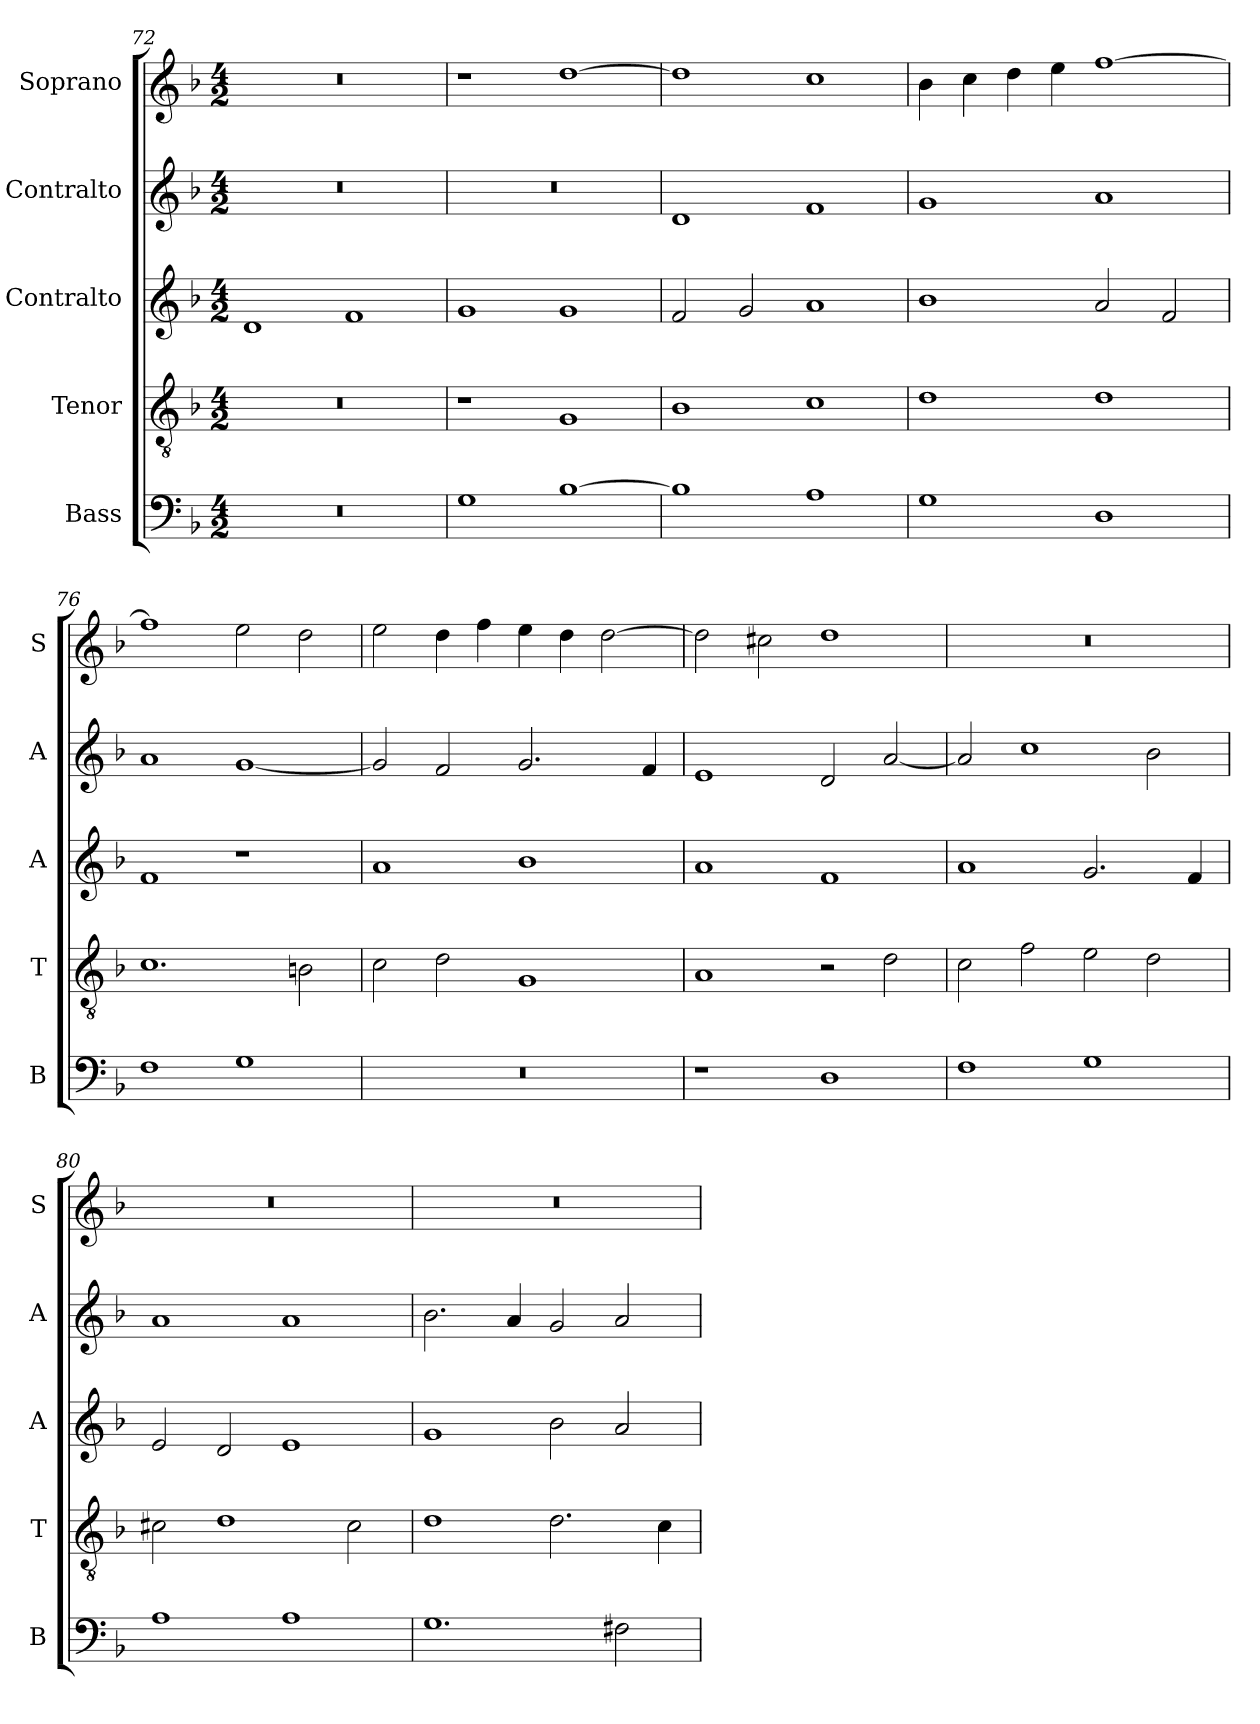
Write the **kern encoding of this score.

**kern	**kern	**kern	**kern	**kern
*part5	*part4	*part3	*part2	*part1
*staff5	*staff4	*staff3	*staff2	*staff1
*I"Bass	*I"Tenor	*I"Contralto	*I"Contralto	*I"Soprano
*I'B	*I'T	*I'A	*I'A	*I'S
*clefF4	*clefGv2	*clefG2	*clefG2	*clefG2
*k[b-]	*k[b-]	*k[b-]	*k[b-]	*k[b-]
*G:dor	*G:dor	*G:dor	*G:dor	*G:dor
*M4/2	*M4/2	*M4/2	*M4/2	*M4/2
=72	=72	=72	=72	=72
0r	0r	1d	0r	0r
.	.	1f	.	.
=73	=73	=73	=73	=73
1G	1r	1g	0r	1r
[1B-	1G	1g	.	[1dd
=74	=74	=74	=74	=74
1B-]	1B-	2f	1d	1dd]
.	.	2g	.	.
1A	1c	1a	1f	1cc
=75	=75	=75	=75	=75
1G	1d	1b-	1g	4b-
.	.	.	.	4cc
.	.	.	.	4dd
.	.	.	.	4ee
1D	1d	2a	1a	[1ff
.	.	2f	.	.
=76	=76	=76	=76	=76
1F	1.c	1f	1a	1ff]
1G	.	1r	[1g	2ee
.	2Bn	.	.	2dd
=77	=77	=77	=77	=77
0r	2c	1a	2g]	2ee
.	2d	.	2f	4dd
.	.	.	.	4ff
.	1G	1b-	2.g	4ee
.	.	.	.	4dd
.	.	.	.	[2dd
.	.	.	4f	.
=78	=78	=78	=78	=78
1r	1A	1a	1e	2dd]
.	.	.	.	2cc#X
1D	2r	1f	2d	1dd
.	2d	.	[2a	.
=79	=79	=79	=79	=79
1F	2c	1a	2a]	0r
.	2f	.	1cc	.
1G	2e	2.g	.	.
.	2d	.	2b-	.
.	.	4f	.	.
=80	=80	=80	=80	=80
1A	2c#X	2e	1a	0r
.	1d	2d	.	.
1A	.	1e	1a	.
.	2c#	.	.	.
=81	=81	=81	=81	=81
1.G	1d	1g	2.b-	0r
.	.	.	4a	.
.	2.d	2b-	2g	.
2F#X	.	2a	2a	.
.	4c	.	.	.
=	=	=	=	=
*-	*-	*-	*-	*-
